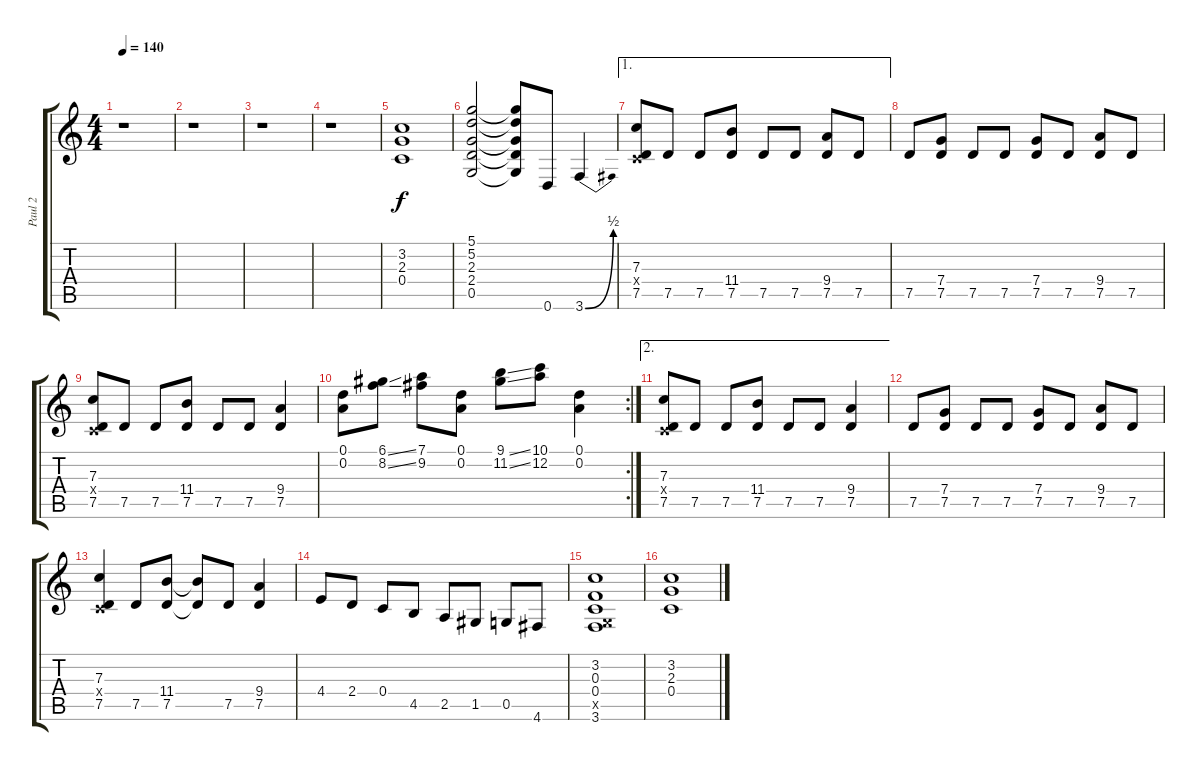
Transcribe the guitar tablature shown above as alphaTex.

\track ("Paul 2" "Paul 2") {instrument distortionguitar}
\staff {score tabs}
\tuning (D4 A3 F3 C3 G2 D2) {hide}
\ts (4 4)
\tempo 140
\clef g2
\ks c
r.1{dy f} |
r.1 |
r.1 |
r.1 |
(3.2 2.3 0.4).1 |
(5.1 5.2 2.3 2.4 0.5).2 (5.1{t} 5.2{t} 2.3{t} 2.4{t} 0.5{t}).8 0.6.8 3.6{be (bend 0 0 60 2)}.4 |
\ae 1
(7.3 0.4{x} 7.5).8 7.5.8 7.5.8 (11.4 7.5).8 7.5.8 7.5.8 (9.4 7.5).8 7.5.8 |
7.5.8 (7.4 7.5).8 7.5.8 7.5.8 (7.4 7.5).8 7.5.8 (9.4 7.5).8 7.5.8 |
(7.3 0.4{x} 7.5).8 7.5.8 7.5.8 (11.4 7.5).8 7.5.8 7.5.8 (9.4 7.5).4 |
\rc 2
(0.1 0.2).8 (6.1{ss} 8.2{ss}).8 (7.1 9.2).8 (0.1 0.2).8 (9.1{ss} 11.2{ss}).8 (10.1 12.2).8 (0.1 0.2).4 |
\ae 2
(7.3 0.4{x} 7.5).8 7.5.8 7.5.8 (11.4 7.5).8 7.5.8 7.5.8 (9.4 7.5).4 |
7.5.8 (7.4 7.5).8 7.5.8 7.5.8 (7.4 7.5).8 7.5.8 (9.4 7.5).8 7.5.8 |
(7.3 0.4{x} 7.5).4 7.5.8 (11.4 7.5).8 (11.4{t} 7.5{t}).8 7.5.8 (9.4 7.5).4 |
4.4.8 2.4.8 0.4.8 4.5.8 2.5.8 1.5.8 0.5.8 4.6.8 |
(3.2 0.3 0.4 0.5{x} 3.6).1 |
(3.2 2.3 0.4).1
